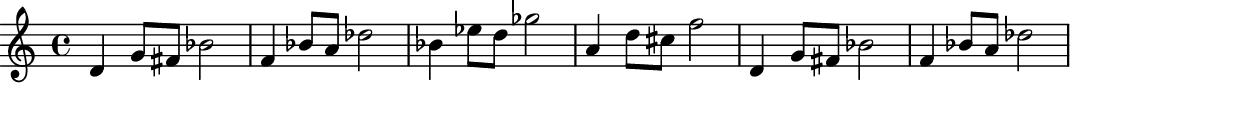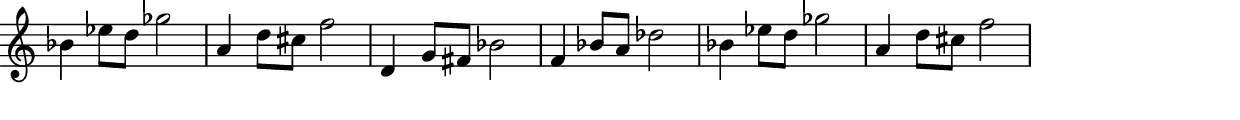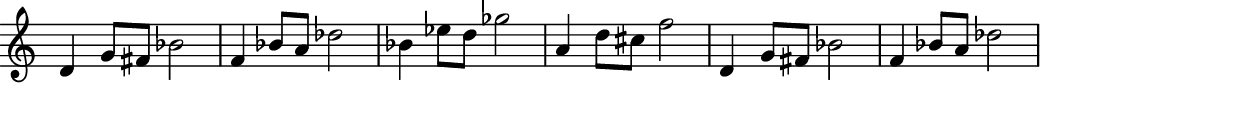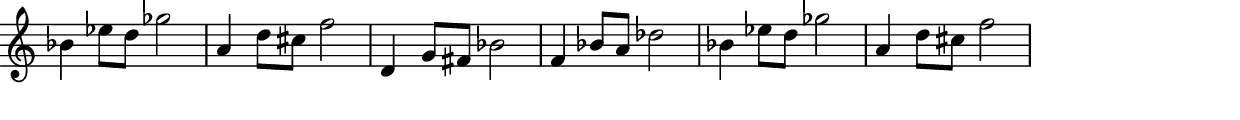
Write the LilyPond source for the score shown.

\include "lilypond-book-preamble.ly"
\paper {
  #(define dump-extents #t)

  indent = 0\mm
  line-width = 210\mm - 2.0 * 0.4\in
  ragged-right = ##t
  force-assignment = #""
  line-width = #(- line-width (* mm  3.000000))
}
\header {
  title = ""
  composer = ""
}
\layout {
}

<<
    \new Staff {   \set Staff.instrumentName = "" \clef treble <d'>4 <g'>8 <fis'>8 <bes'>2 <f'>4 <bes'>8 <a'>8 <des''>2 <bes'>4 <ees''>8 <d''>8 <ges''>2 <a'>4 <d''>8 <cis''>8 <f''>2 <d'>4 <g'>8 <fis'>8 <bes'>2 <f'>4 <bes'>8 <a'>8 <des''>2 <bes'>4 <ees''>8 <d''>8 <ges''>2 <a'>4 <d''>8 <cis''>8 <f''>2 <d'>4 <g'>8 <fis'>8 <bes'>2 <f'>4 <bes'>8 <a'>8 <des''>2 <bes'>4 <ees''>8 <d''>8 <ges''>2 <a'>4 <d''>8 <cis''>8 <f''>2 <d'>4 <g'>8 <fis'>8 <bes'>2 <f'>4 <bes'>8 <a'>8 <des''>2 <bes'>4 <ees''>8 <d''>8 <ges''>2 <a'>4 <d''>8 <cis''>8 <f''>2 <d'>4 <g'>8 <fis'>8 <bes'>2 <f'>4 <bes'>8 <a'>8 <des''>2 <bes'>4 <ees''>8 <d''>8 <ges''>2 <a'>4 <d''>8 <cis''>8 <f''>2 <d'>4 <g'>8 <fis'>8 <bes'>2 <f'>4 <bes'>8 <a'>8 <des''>2 <bes'>4 <ees''>8 <d''>8 <ges''>2 <a'>4 <d''>8 <cis''>8 <f''>2 <d'>4 <g'>8 <fis'>8 <bes'>2
               }
>>